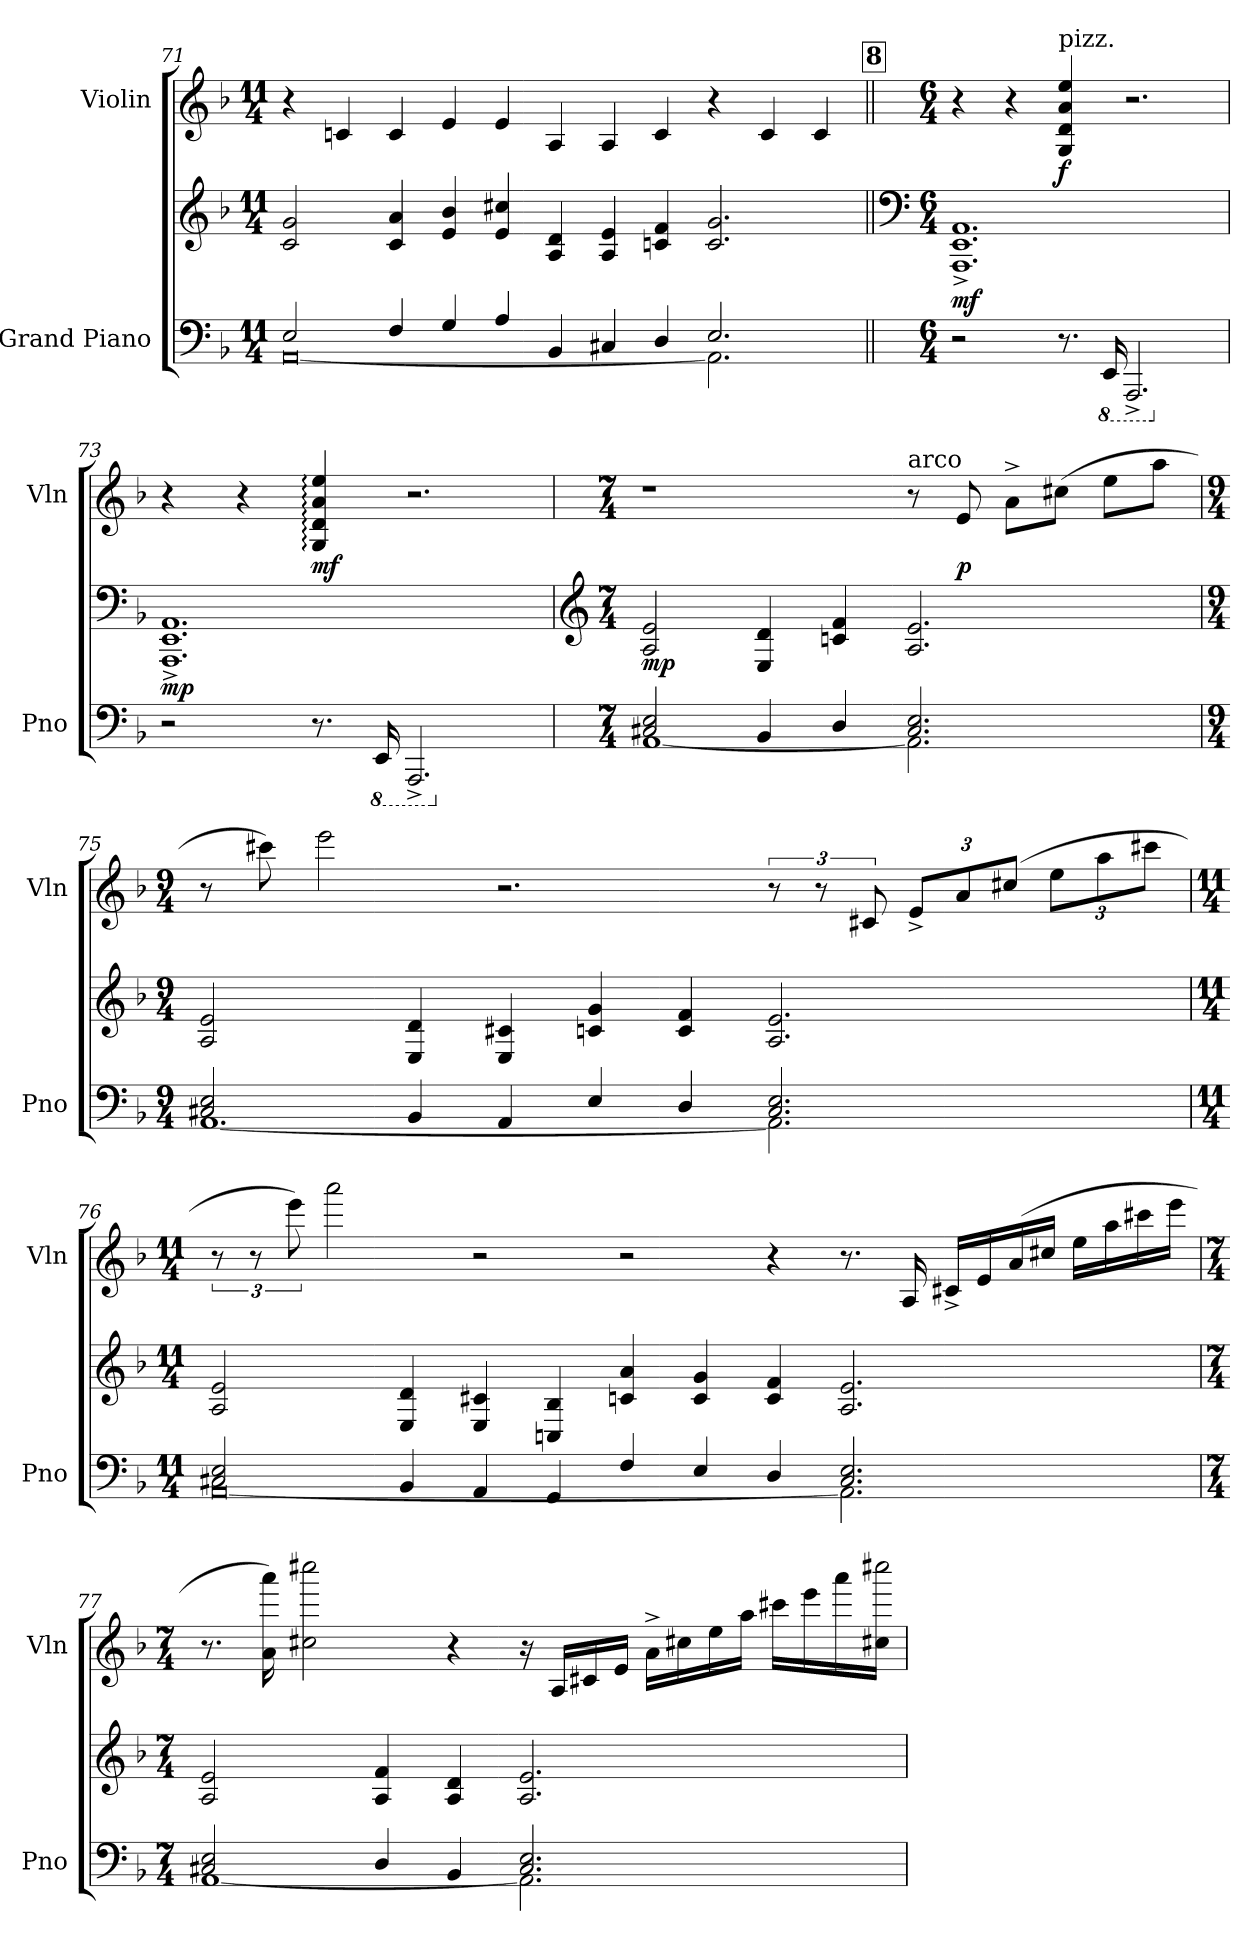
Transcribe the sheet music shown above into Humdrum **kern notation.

**kern	**kern	**dynam	**kern	**dynam
*part2	*part2	*part2	*part1	*part1
*staff3	*staff2	*staff2/3	*staff1	*staff1
*I"Grand Piano	*	*	*I"Violin	*
*I'Pno	*	*	*I'Vln	*
!!LO:LB:g=z
*clefF4	*clefG2	*	*clefG2	*
*k[b-]	*k[b-]	*	*k[b-]	*
*M11/4	*M11/4	*	*M11/4	*
=71	=71	=71	=71	=71
*^	*	*	*	*
2E/	[0AA	2c/ 2g/	.	4r	.
.	.	.	.	4cn/	.
4F/	.	4c/ 4a/	.	4c/	.
4G/	.	4e/ 4b-/	.	4e/	.
4A/	.	4e/ 4cc#X/	.	4e/	.
4BB-/	.	4A/ 4d/	.	4A/	.
4C#X/	.	4A/ 4e/	.	4A/	.
4D/	.	4cn/ 4f/	.	4c/	.
2.E/	2.AA\]	2.c/ 2.g/	.	4r	.
.	.	.	.	4c/	.
.	.	.	.	4c/	.
*v	*v	*	*	*	*
!!LO:REH:place=s1:a:B:fs=14:t=8
=72||	=72||	=72||	=72||	=72||
*	*clefF4	*	*	*
*M6/4	*M6/4	*	*M6/4	*
!	!	!LO:DY:b	!	!
2r	1.AAA^ 1.EE^ 1.AA^	mf	4r	.
.	.	.	4r	.
!	!	!	!LO:TX:a:t=pizz.	!
!	!	!	!	!LO:DY:b
8.r	.	.	4G/ 4d/ 4a/ 4ee/	f
*8ba	*	*	*	*
16EEE/	.	.	.	.
2.AAAA^/	.	.	2.r	.
=73	=73	=73	=73	=73
*X8ba	*	*	*	*
!	!	!LO:DY:b	!	!
2r	1.AAA^ 1.EE^ 1.AA^	mp	4r	.
.	.	.	4r	.
!	!	!	!	!LO:DY:b
8.r	.	.	4G/: 4d/: 4a/: 4ee/:	mf
*8ba	*	*	*	*
16EEE/	.	.	.	.
2.AAAA^/	.	.	2.r	.
=74	=74	=74	=74	=74
*	*clefG2	*	*	*
*M7/4	*M7/4	*	*M7/4	*
*X8ba	*	*	*	*
*^	*	*	*	*
!	!	!	!LO:DY:b	!	!
2C#X/ 2E/	[1AA	2A/ 2e/	mp	1r	.
4BB-/	.	4E/ 4d/	.	.	.
4D/	.	4cn/ 4f/	.	.	.
!	!	!	!	!LO:TX:a:t=arco	!
2.C#i/ 2.E/	2.AA\]	2.A/ 2.e/	.	8r	.
!	!	!	!	!	!LO:DY:b
.	.	.	.	8e/	p
.	.	.	.	8a^\L	.
.	.	.	.	(8cc#X\J	.
.	.	.	.	8ee\L	.
.	.	.	.	8aa\J	.
!!LO:PB:g=z
=75	=75	=75	=75	=75	=75
*M9/4	*	*M9/4	*	*M9/4	*
2C#X/ 2E/	[1.AA	2A/ 2e/	.	8r	.
.	.	.	.	8ccc#X\)	.
.	.	.	.	2eee\	.
4BB-/	.	4E/ 4d/	.	.	.
4AA/	.	4E/ 4c#X/	.	2.r	.
4E/	.	4cn/ 4g/	.	.	.
4D/	.	4c/ 4f/	.	.	.
2.C#i/ 2.E/	2.AA\]	2.A/ 2.e/	.	12r	.
.	.	.	.	12r	.
.	.	.	.	12c#X/	.
*	*	*	*	*Xbrackettup	*
.	.	.	.	12e^/L	.
.	.	.	.	12a/	.
.	.	.	.	(12cc#X/J	.
.	.	.	.	12ee\L	.
.	.	.	.	12aa\	.
.	.	.	.	12ccc#X\J	.
=76	=76	=76	=76	=76	=76
*M11/4	*	*M11/4	*	*M11/4	*
*	*	*	*	*brackettup	*
2C#X/ 2E/	[0AA	2A/ 2e/	.	12r	.
.	.	.	.	12r	.
.	.	.	.	12eee\)	.
.	.	.	.	2aaa\	.
4BB-/	.	4E/ 4d/	.	.	.
4AA/	.	4E/ 4c#X/	.	2r	.
4GG/	.	4Cn/ 4B-/	.	.	.
4F/	.	4cn/ 4a/	.	2r	.
4E/	.	4c/ 4g/	.	.	.
4D/	.	4c/ 4f/	.	4r	.
2.C#i/ 2.E/	2.AA\]	2.A/ 2.e/	.	8.r	.
.	.	.	.	16A/	.
.	.	.	.	16c#X^/LL	.
.	.	.	.	16e/	.
.	.	.	.	(16a/	.
.	.	.	.	16cc#X/JJ	.
.	.	.	.	16ee\LL	.
.	.	.	.	16aa\	.
.	.	.	.	16ccc#X\	.
.	.	.	.	16eee\JJ	.
!!LO:LB:g=z
=77	=77	=77	=77	=77	=77
*M7/4	*	*M7/4	*	*M7/4	*
*	*	*	*	*^	*
2C#X/ 2E/	[1AA	2A/ 2e/	.	8.r	4ryy	.
.	.	.	.	16a\ 16aaa\)	.	.
!	!	!	!	!LO:N:n=2:head=open	!	!
.	.	.	.	2cc#X\ 2cccc#X\	2ff#X\yy	.
4D/	.	4A/ 4f/	.	.	.	.
4BB-/	.	4A/ 4d/	.	4r	4ryy	.
2.C#/ 2.E/	2.AA\]	2.A/ 2.e/	.	16r	4ryy	.
.	.	.	.	16A/LL	.	.
.	.	.	.	16c#X/	.	.
.	.	.	.	16e/JJ	.	.
.	.	.	.	16a^\LL	4ryy	.
.	.	.	.	16cc#X\	.	.
.	.	.	.	16ee\	.	.
.	.	.	.	16aa\JJ	.	.
.	.	.	.	16ccc#X\LL	8ryy	.
.	.	.	.	16eee\	.	.
.	.	.	.	16aaa\	16ryy	.
!	!	!	!	!LO:N:n=2:head=open	!	!
.	.	.	.	16cc#X\ 16cccc#X\JJ	16ff#X\yy	.
*v	*v	*	*	*v	*v	*
=	=	=	=	=
*-	*-	*-	*-	*-
